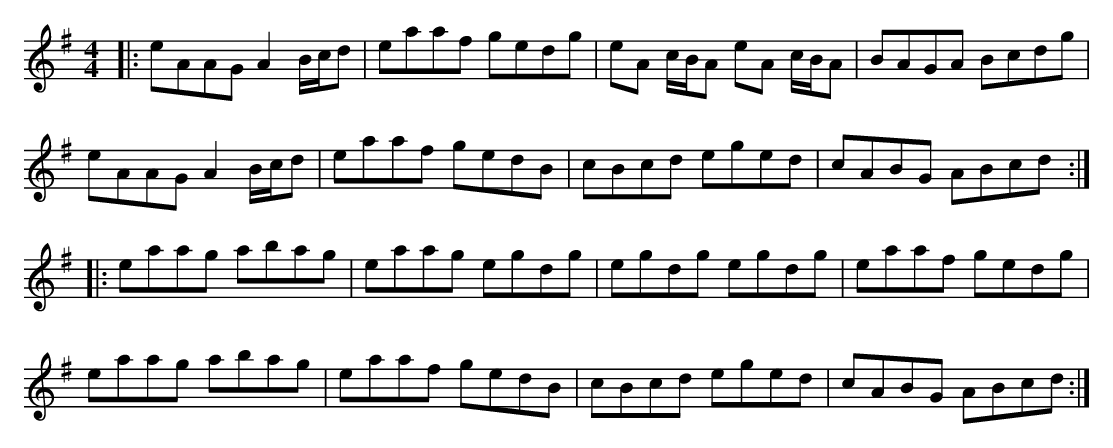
X:1
M:4/4
K:Ador
|:eAAG A2 B/c/d|eaaf gedg|eA c/B/A eA c/B/A|BAGA Bcdg|
eAAG A2 B/c/d|eaaf gedB|cBcd eged|cABG ABcd:|
|:eaag abag|eaag egdg|egdg egdg|eaaf gedg|
eaag abag|eaaf gedB|cBcd eged|cABG ABcd:|
